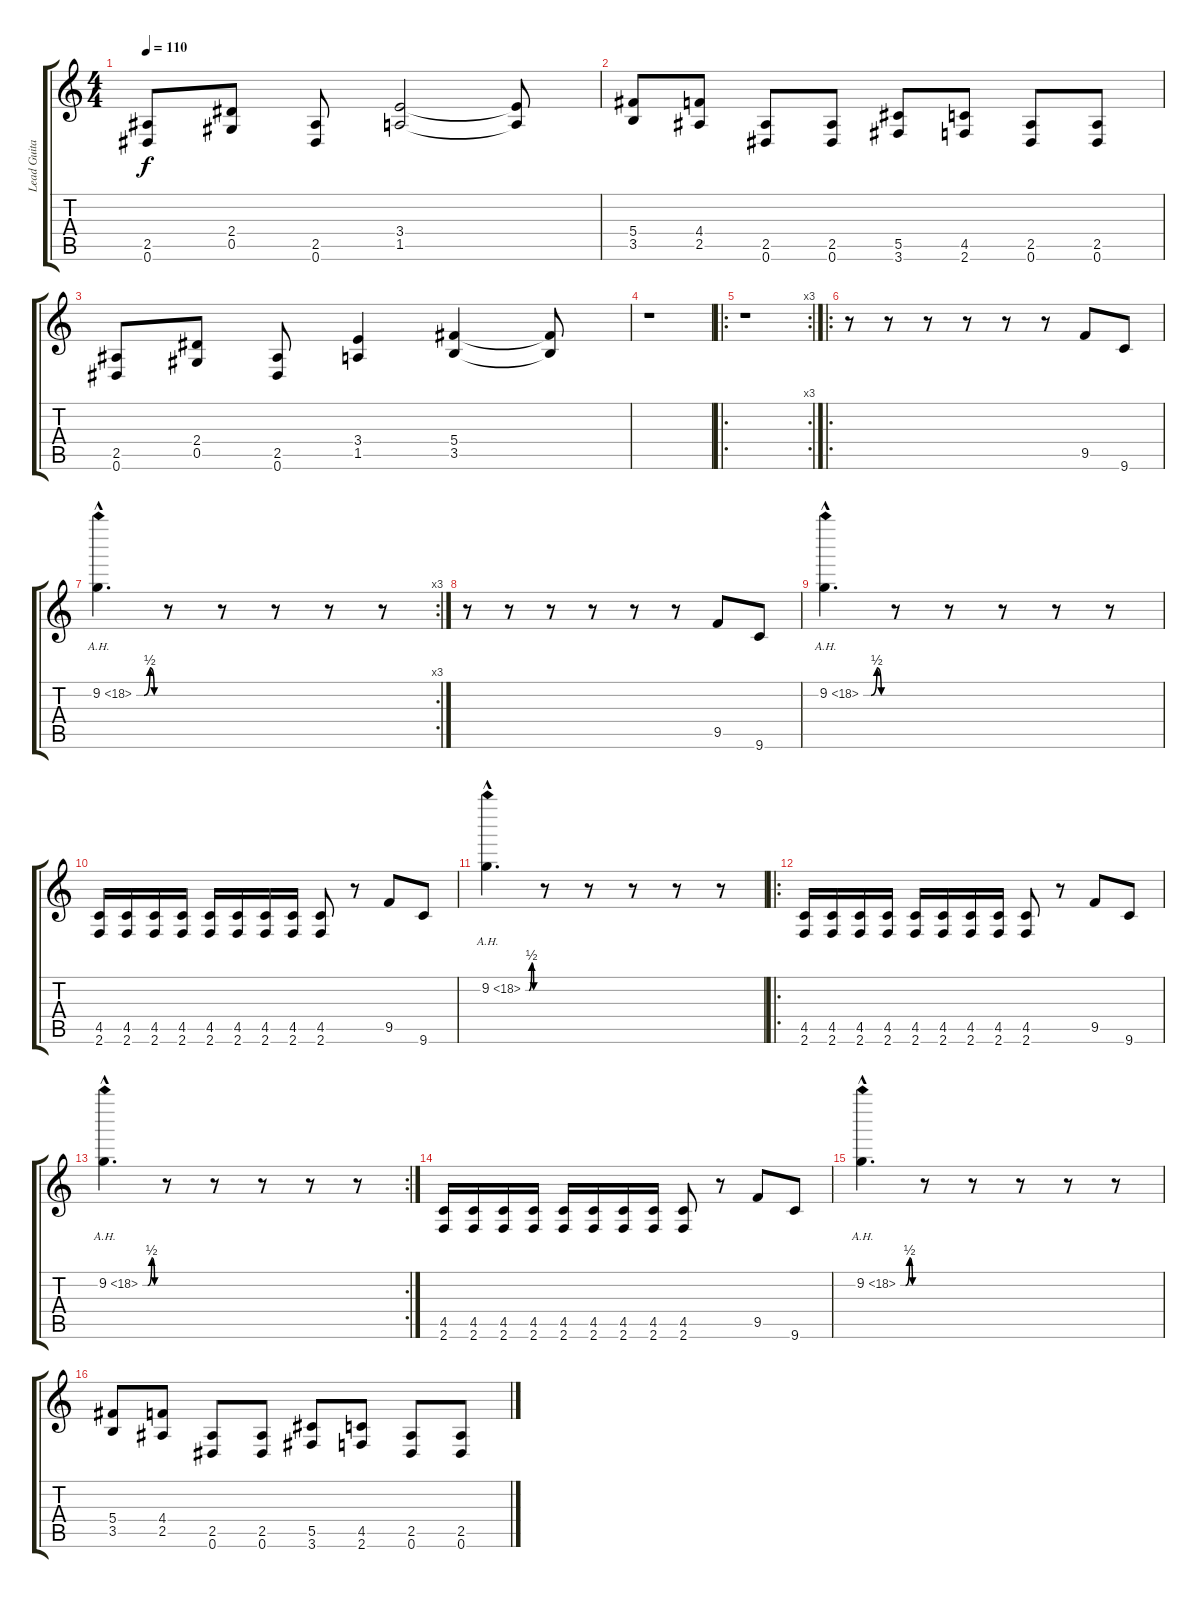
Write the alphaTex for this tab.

\track ("Lead Guitar" "Lead Guita") {instrument distortionguitar}
\staff {score tabs}
\tuning (Eb4 Bb3 Gb3 Db3 Ab2 Eb2) {hide}
\ts (4 4)
\tempo 110
\clef g2
\ks c
(2.5 0.6).8{dy f} (2.4 0.5).8 (2.5 0.6).8 (3.4 1.5).2 (3.4{t} 1.5{t}).8 |
(5.4 3.5).8 (4.4 2.5).8 (2.5 0.6).8 (2.5 0.6).8 (5.5 3.6).8 (4.5 2.6).8 (2.5 0.6).8 (2.5 0.6).8 |
(2.5 0.6).8 (2.4 0.5).8 (2.5 0.6).8 (3.4 1.5).4 (5.4 3.5).4 (5.4{t} 3.5{t}).8 |
r.1 |
\ro
\rc 3
r.1 |
\ro
r.8 r.8 r.8 r.8 r.8 r.8 9.5.8{balance 8} 9.6.8 |
\rc 3
9.2{be (custom 0 0 15 0 19 0 34 2 45 0 60 0) ah 9 hac}.4{d} r.8 r.8 r.8 r.8 r.8 |
r.8 r.8 r.8 r.8 r.8 r.8 9.5.8{balance 8} 9.6.8 |
9.2{be (custom 0 0 15 0 19 0 34 2 45 0 60 0) ah 9 hac}.4{d} r.8 r.8 r.8 r.8 r.8 |
(4.5 2.6).16{balance 3} (4.5 2.6).16 (4.5 2.6).16 (4.5 2.6).16 (4.5 2.6).16 (4.5 2.6).16 (4.5 2.6).16 (4.5 2.6).16 (4.5 2.6).8 r.8 9.5.8{balance 8} 9.6.8 |
9.2{be (custom 0 0 15 0 19 0 34 2 45 0 60 0) ah 9 hac}.4{d} r.8 r.8 r.8 r.8 r.8 |
\ro
(4.5 2.6).16{balance 3} (4.5 2.6).16 (4.5 2.6).16 (4.5 2.6).16 (4.5 2.6).16 (4.5 2.6).16 (4.5 2.6).16 (4.5 2.6).16 (4.5 2.6).8 r.8 9.5.8{balance 8} 9.6.8 |
\rc 2
9.2{be (custom 0 0 15 0 19 0 34 2 45 0 60 0) ah 9 hac}.4{d} r.8 r.8 r.8 r.8 r.8 |
(4.5 2.6).16{balance 3} (4.5 2.6).16 (4.5 2.6).16 (4.5 2.6).16 (4.5 2.6).16 (4.5 2.6).16 (4.5 2.6).16 (4.5 2.6).16 (4.5 2.6).8 r.8 9.5.8{balance 8} 9.6.8 |
9.2{be (custom 0 0 15 0 19 0 34 2 45 0 60 0) ah 9 hac}.4{d} r.8 r.8 r.8 r.8 r.8 |
(5.4 3.5).8{balance 3} (4.4 2.5).8 (2.5 0.6).8 (2.5 0.6).8 (5.5 3.6).8 (4.5 2.6).8 (2.5 0.6).8 (2.5 0.6).8
